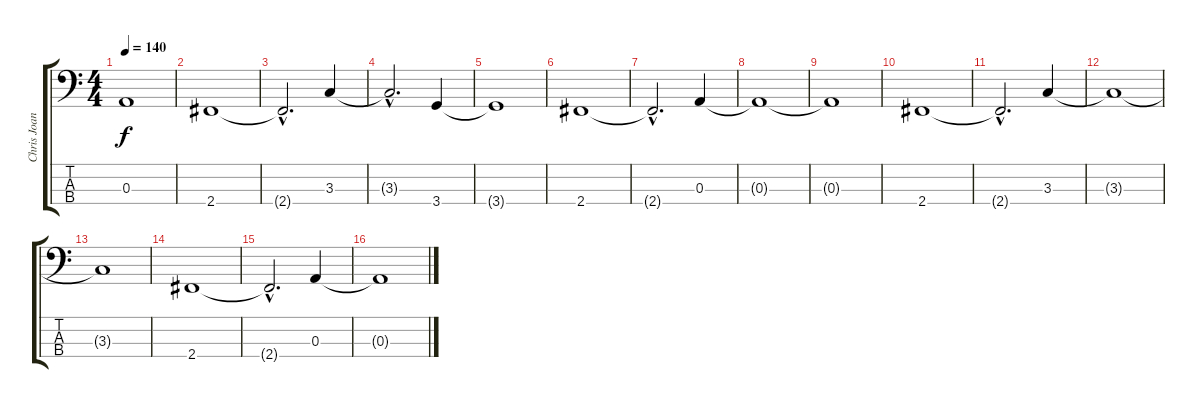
\track ("Chris Joannou" "Chris Joan") {instrument electricbasspick}
\staff {score tabs}
\tuning (G2 D2 A1 E1) {hide}
\ts (4 4)
\tempo 140
\clef f4
\ks c
0.3{t}.1{dy f} |
2.4.1 |
2.4{hac t}.2{d} 3.3.4 |
3.3{hac t}.2{d} 3.4.4 |
3.4{t}.1 |
2.4.1 |
2.4{hac t}.2{d} 0.3.4 |
0.3{t}.1 |
0.3{t}.1 |
2.4.1 |
2.4{hac t}.2{d} 3.3.4 |
3.3{t}.1 |
3.3{t}.1 |
2.4.1 |
2.4{hac t}.2{d} 0.3.4 |
0.3{t}.1
